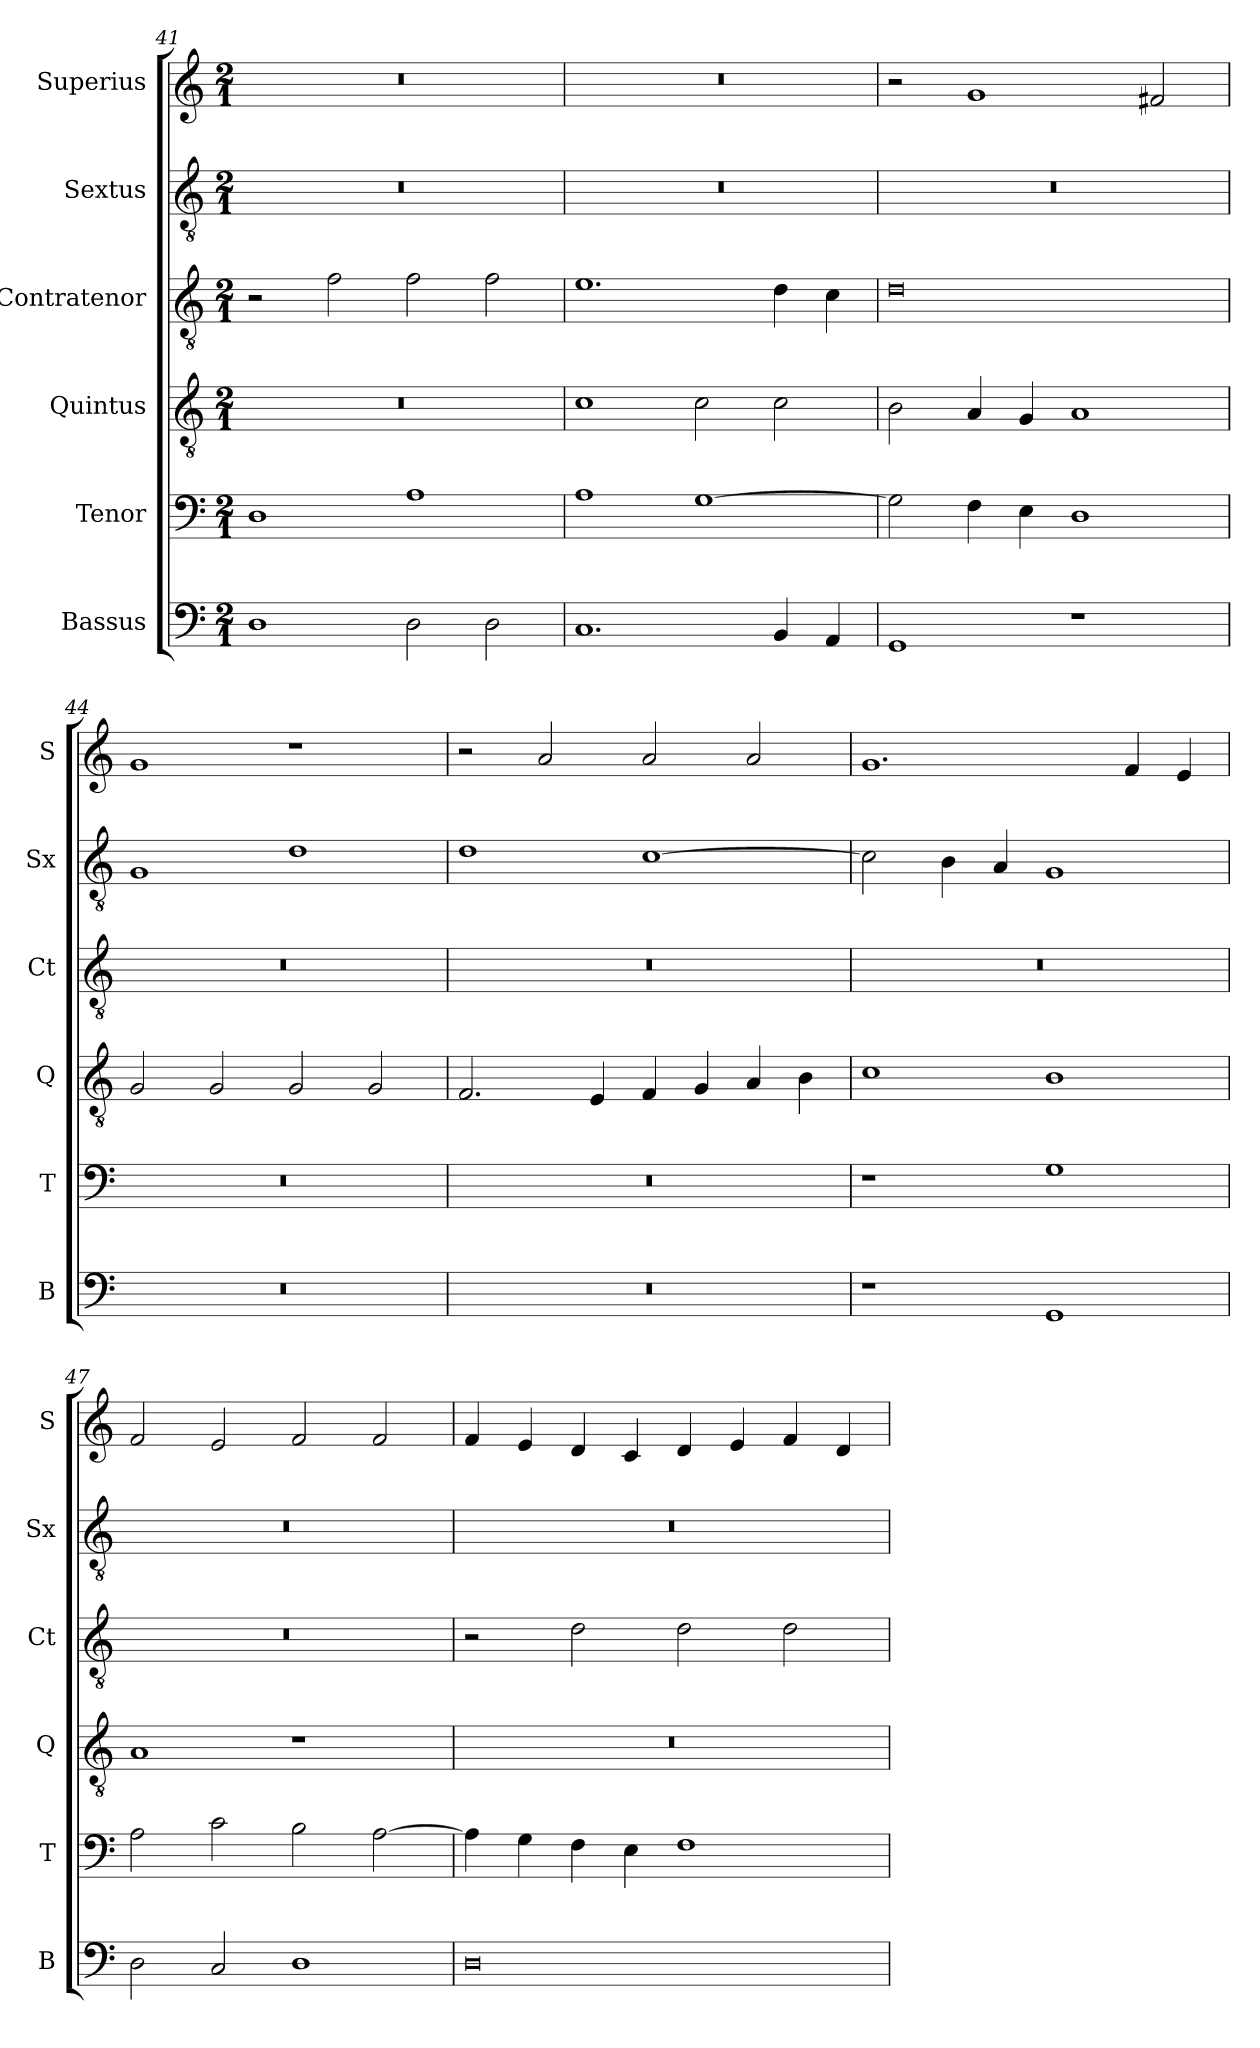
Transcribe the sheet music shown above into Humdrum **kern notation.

**kern	**kern	**kern	**kern	**kern	**kern
*part6	*part5	*part4	*part3	*part2	*part1
*staff6	*staff5	*staff4	*staff3	*staff2	*staff1
*I"Bassus	*I"Tenor	*I"Quintus	*I"Contratenor	*I"Sextus	*I"Superius
*I'B	*I'T	*I'Q	*I'Ct	*I'Sx	*I'S
*clefF4	*clefF4	*clefGv2	*clefGv2	*clefGv2	*clefG2
*k[]	*k[]	*k[]	*k[]	*k[]	*k[]
*M2/1	*M2/1	*M2/1	*M2/1	*M2/1	*M2/1
=41	=41	=41	=41	=41	=41
1D	1D	0r	2r	0r	0r
.	.	.	2f\	.	.
2D\	1A	.	2f\	.	.
2D\	.	.	2f\	.	.
=42	=42	=42	=42	=42	=42
1.C	1A	1c	1.e	0r	0r
.	[1G	2c\	.	.	.
4BB/	.	2c\	4d\	.	.
4AA/	.	.	4c\	.	.
=43	=43	=43	=43	=43	=43
1GG	2G\]	2B\	0d	0r	2r
.	4F\	4A/	.	.	1g
.	4E\	4G/	.	.	.
1r	1D	1A	.	.	.
.	.	.	.	.	2f#X/
=44	=44	=44	=44	=44	=44
0r	0r	2G/	0r	1G	1g
.	.	2G/	.	.	.
.	.	2G/	.	1d	1r
.	.	2G/	.	.	.
=45	=45	=45	=45	=45	=45
0r	0r	2.F/	0r	1d	2r
.	.	.	.	.	2a/
.	.	4E/	.	.	.
.	.	4F/	.	[1c	2a/
.	.	4G/	.	.	.
.	.	4A/	.	.	2a/
.	.	4B\	.	.	.
=46	=46	=46	=46	=46	=46
1r	1r	1c	0r	2c\]	1.g
.	.	.	.	4B\	.
.	.	.	.	4A/	.
1GG	1G	1B	.	1G	.
.	.	.	.	.	4f/
.	.	.	.	.	4e/
=47	=47	=47	=47	=47	=47
2D\	2A\	1A	0r	0r	2f/
2C/	2c\	.	.	.	2e/
1D	2B\	1r	.	.	2f/
.	[2A\	.	.	.	2f/
=48	=48	=48	=48	=48	=48
0D	4A\]	0r	2r	0r	4f/
.	4G\	.	.	.	4e/
.	4F\	.	2d\	.	4d/
.	4E\	.	.	.	4c/
.	1F	.	2d\	.	4d/
.	.	.	.	.	4e/
.	.	.	2d\	.	4f/
.	.	.	.	.	4d/
=	=	=	=	=	=
*-	*-	*-	*-	*-	*-
